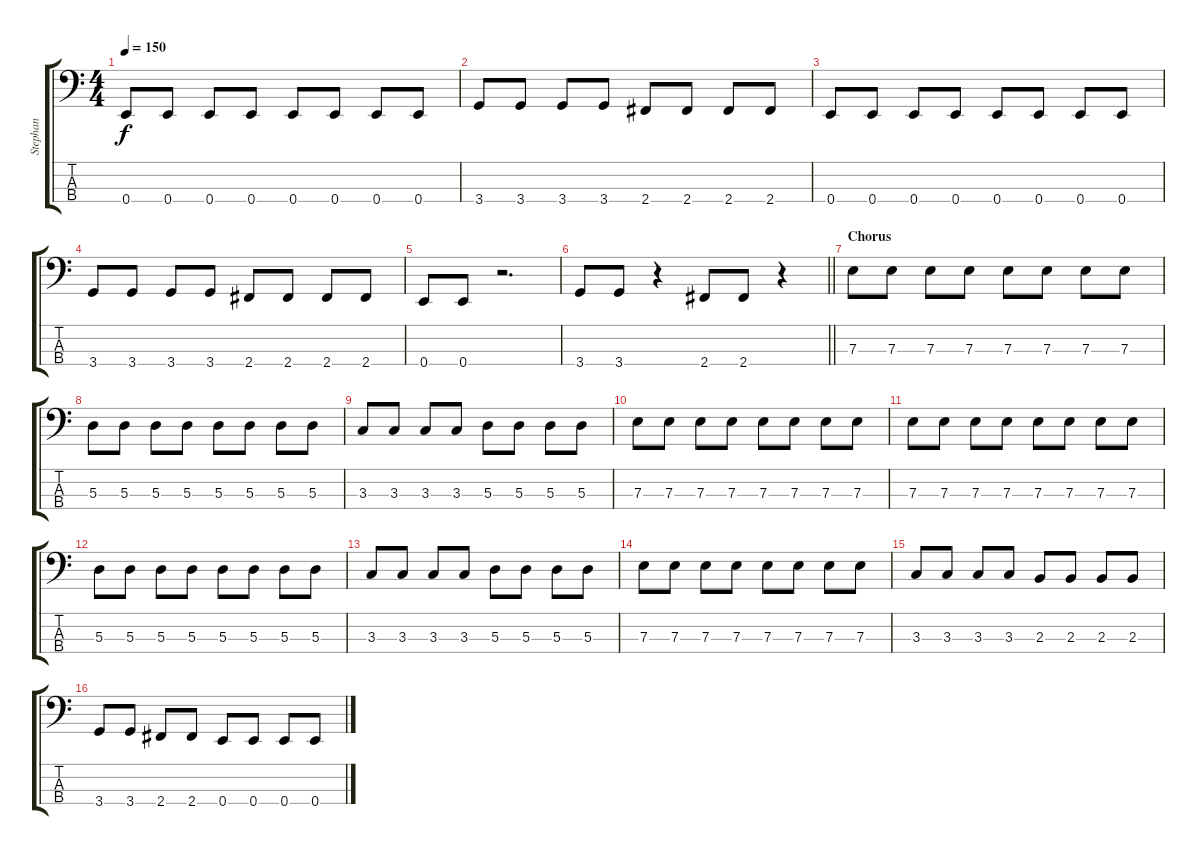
\track ("Stephan" "Stephan") {instrument electricbasspick}
\staff {score tabs}
\tuning (G2 D2 A1 E1) {hide}
\ts (4 4)
\tempo 150
\clef f4
\ks c
0.4.8{dy f} 0.4.8 0.4.8 0.4.8 0.4.8 0.4.8 0.4.8 0.4.8 |
3.4.8 3.4.8 3.4.8 3.4.8 2.4.8 2.4.8 2.4.8 2.4.8 |
0.4.8 0.4.8 0.4.8 0.4.8 0.4.8 0.4.8 0.4.8 0.4.8 |
3.4.8 3.4.8 3.4.8 3.4.8 2.4.8 2.4.8 2.4.8 2.4.8 |
0.4.8 0.4.8 r.2{d} |
\barLineRight lightlight
3.4.8 3.4.8 r.4 2.4.8 2.4.8 r.4 |
\section ("" "Chorus")
7.3.8 7.3.8 7.3.8 7.3.8 7.3.8 7.3.8 7.3.8 7.3.8 |
5.3.8 5.3.8 5.3.8 5.3.8 5.3.8 5.3.8 5.3.8 5.3.8 |
3.3.8 3.3.8 3.3.8 3.3.8 5.3.8 5.3.8 5.3.8 5.3.8 |
7.3.8 7.3.8 7.3.8 7.3.8 7.3.8 7.3.8 7.3.8 7.3.8 |
7.3.8 7.3.8 7.3.8 7.3.8 7.3.8 7.3.8 7.3.8 7.3.8 |
5.3.8 5.3.8 5.3.8 5.3.8 5.3.8 5.3.8 5.3.8 5.3.8 |
3.3.8 3.3.8 3.3.8 3.3.8 5.3.8 5.3.8 5.3.8 5.3.8 |
7.3.8 7.3.8 7.3.8 7.3.8 7.3.8 7.3.8 7.3.8 7.3.8 |
3.3.8 3.3.8 3.3.8 3.3.8 2.3.8 2.3.8 2.3.8 2.3.8 |
3.4.8 3.4.8 2.4.8 2.4.8 0.4.8 0.4.8 0.4.8 0.4.8
